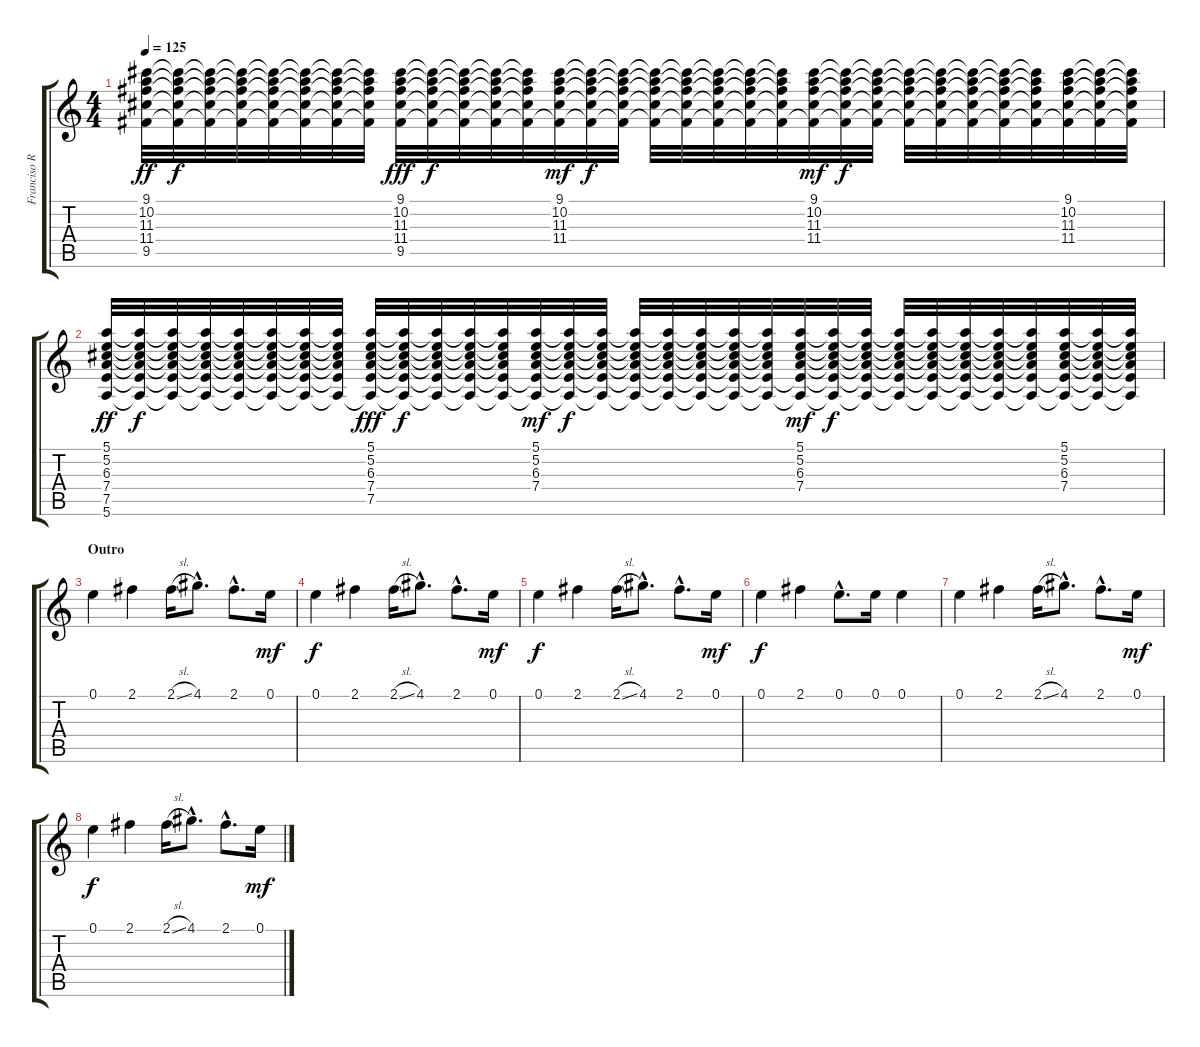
\track ("Franciso Risso E mayor" "Franciso R") {instrument distortionguitar}
\staff {score tabs}
\tuning (E4 B3 G3 D3 A2 E2) {hide}
\ts (4 4)
\tempo 125
\clef g2
\ks c
(9.1 10.2 11.3 11.4 9.5).32{dy ff} (9.1{t} 10.2{t} 11.3{t} 11.4{t} 9.5{t}).32{dy f} (9.1{t} 10.2{t} 11.3{t} 11.4{t} 9.5{t}).32 (9.1{t} 10.2{t} 11.3{t} 11.4{t} 9.5{t}).32 (9.1{t} 10.2{t} 11.3{t} 11.4{t} 9.5{t}).32 (9.1{t} 10.2{t} 11.3{t} 11.4{t} 9.5{t}).32 (9.1{t} 10.2{t} 11.3{t} 11.4{t} 9.5{t}).32 (9.1{t} 10.2{t} 11.3{t} 11.4{t} 9.5{t}).32 (9.1 10.2 11.3 11.4 9.5).32{dy fff} (9.1{t} 10.2{t} 11.3{t} 11.4{t} 9.5{t}).32{dy f} (9.1{t} 10.2{t} 11.3{t} 11.4{t} 9.5{t}).32 (9.1{t} 10.2{t} 11.3{t} 11.4{t} 9.5{t}).32 (9.1{t} 10.2{t} 11.3{t} 11.4{t} 9.5{t}).32 (9.1 10.2 11.3 11.4 9.5{t}).32{dy mf} (9.1{t} 10.2{t} 11.3{t} 11.4{t} 9.5{t}).32{dy f} (9.1{t} 10.2{t} 11.3{t} 11.4{t} 9.5{t}).32 (9.1{t} 10.2{t} 11.3{t} 11.4{t} 9.5{t}).32 (9.1{t} 10.2{t} 11.3{t} 11.4{t} 9.5{t}).32 (9.1{t} 10.2{t} 11.3{t} 11.4{t} 9.5{t}).32 (9.1{t} 10.2{t} 11.3{t} 11.4{t} 9.5{t}).32 (9.1{t} 10.2{t} 11.3{t} 11.4{t} 9.5{t}).32 (9.1 10.2 11.3 11.4 9.5{t}).32{dy mf} (9.1{t} 10.2{t} 11.3{t} 11.4{t} 9.5{t}).32{dy f} (9.1{t} 10.2{t} 11.3{t} 11.4{t} 9.5{t}).32 (9.1{t} 10.2{t} 11.3{t} 11.4{t} 9.5{t}).32 (9.1{t} 10.2{t} 11.3{t} 11.4{t} 9.5{t}).32 (9.1{t} 10.2{t} 11.3{t} 11.4{t} 9.5{t}).32 (9.1{t} 10.2{t} 11.3{t} 11.4{t} 9.5{t}).32 (9.1{t} 10.2{t} 11.3{t} 11.4{t} 9.5{t}).32 (9.1 10.2 11.3 11.4 9.5{t}).32 (9.1{t} 10.2{t} 11.3{t} 11.4{t} 9.5{t}).32 (9.1{t} 10.2{t} 11.3{t} 11.4{t} 9.5{t}).32 |
(5.1 5.2 6.3 7.4 7.5 5.6).32{dy ff} (5.1{t} 5.2{t} 6.3{t} 7.4{t} 7.5{t} 5.6{t}).32{dy f} (5.1{t} 5.2{t} 6.3{t} 7.4{t} 7.5{t} 5.6{t}).32 (5.1{t} 5.2{t} 6.3{t} 7.4{t} 7.5{t} 5.6{t}).32 (5.1{t} 5.2{t} 6.3{t} 7.4{t} 7.5{t} 5.6{t}).32 (5.1{t} 5.2{t} 6.3{t} 7.4{t} 7.5{t} 5.6{t}).32 (5.1{t} 5.2{t} 6.3{t} 7.4{t} 7.5{t} 5.6{t}).32 (5.1{t} 5.2{t} 6.3{t} 7.4{t} 7.5{t} 5.6{t}).32 (5.1 5.2 6.3 7.4 7.5 5.6{t}).32{dy fff} (5.1{t} 5.2{t} 6.3{t} 7.4{t} 7.5{t} 5.6{t}).32{dy f} (5.1{t} 5.2{t} 6.3{t} 7.4{t} 7.5{t} 5.6{t}).32 (5.1{t} 5.2{t} 6.3{t} 7.4{t} 7.5{t} 5.6{t}).32 (5.1{t} 5.2{t} 6.3{t} 7.4{t} 7.5{t} 5.6{t}).32 (5.1 5.2 6.3 7.4 7.5{t} 5.6{t}).32{dy mf} (5.1{t} 5.2{t} 6.3{t} 7.4{t} 7.5{t} 5.6{t}).32{dy f} (5.1{t} 5.2{t} 6.3{t} 7.4{t} 7.5{t} 5.6{t}).32 (5.1{t} 5.2{t} 6.3{t} 7.4{t} 7.5{t} 5.6{t}).32 (5.1{t} 5.2{t} 6.3{t} 7.4{t} 7.5{t} 5.6{t}).32 (5.1{t} 5.2{t} 6.3{t} 7.4{t} 7.5{t} 5.6{t}).32 (5.1{t} 5.2{t} 6.3{t} 7.4{t} 7.5{t} 5.6{t}).32 (5.1{t} 5.2{t} 6.3{t} 7.4{t} 7.5{t} 5.6{t}).32 (5.1 5.2 6.3 7.4 7.5{t} 5.6{t}).32{dy mf} (5.1{t} 5.2{t} 6.3{t} 7.4{t} 7.5{t} 5.6{t}).32{dy f} (5.1{t} 5.2{t} 6.3{t} 7.4{t} 7.5{t} 5.6{t}).32 (5.1{t} 5.2{t} 6.3{t} 7.4{t} 7.5{t} 5.6{t}).32 (5.1{t} 5.2{t} 6.3{t} 7.4{t} 7.5{t} 5.6{t}).32 (5.1{t} 5.2{t} 6.3{t} 7.4{t} 7.5{t} 5.6{t}).32 (5.1{t} 5.2{t} 6.3{t} 7.4{t} 7.5{t} 5.6{t}).32 (5.1{t} 5.2{t} 6.3{t} 7.4{t} 7.5{t} 5.6{t}).32 (5.1 5.2 6.3 7.4 7.5{t} 5.6{t}).32 (5.1{t} 5.2{t} 6.3{t} 7.4{t} 7.5{t} 5.6{t}).32 (5.1{t} 5.2{t} 6.3{t} 7.4{t} 7.5{t} 5.6{t}).32 |
\section ("" "Outro")
0.1.4 2.1.4 2.1{sl}.16 4.1{hac}.8{d} 2.1{hac}.8{d} 0.1.16{dy mf} |
0.1.4{dy f} 2.1.4 2.1{sl}.16 4.1{hac}.8{d} 2.1{hac}.8{d} 0.1.16{dy mf} |
0.1.4{dy f} 2.1.4 2.1{sl}.16 4.1{hac}.8{d} 2.1{hac}.8{d} 0.1.16{dy mf} |
0.1.4{dy f} 2.1.4 0.1{hac}.8{d} 0.1.16 0.1.4 |
0.1.4 2.1.4 2.1{sl}.16 4.1{hac}.8{d} 2.1{hac}.8{d} 0.1.16{dy mf} |
0.1.4{dy f} 2.1.4 2.1{sl}.16 4.1{hac}.8{d} 2.1{hac}.8{d} 0.1.16{dy mf}
